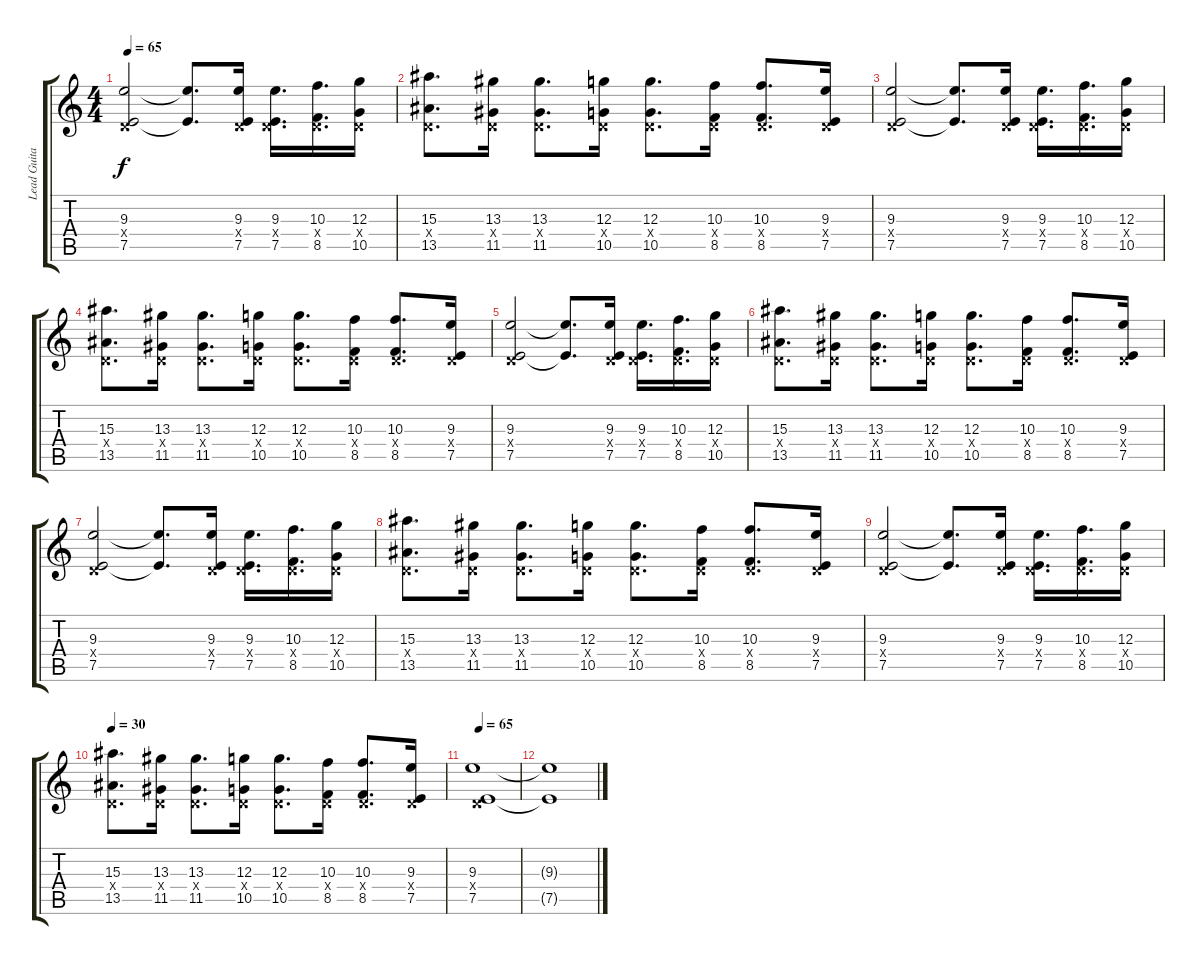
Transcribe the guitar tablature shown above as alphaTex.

\track ("Lead Guitar" "Lead Guita") {instrument electricguitarclean}
\staff {score tabs}
\tuning (E4 B3 G3 D3 A2 E2) {hide}
\ts (4 4)
\tempo 65
\clef g2
\ks c
(9.3 0.4{x} 7.5).2{dy f} (9.3{t} 7.5{t}).8{d} (9.3 0.4{x} 7.5).16 (9.3 0.4{x} 7.5).16{d} (10.3 0.4{x} 8.5).16{d} (12.3 0.4{x} 10.5).16 |
(15.3 0.4{x} 13.5).8{d} (13.3 0.4{x} 11.5).16 (13.3 0.4{x} 11.5).8{d} (12.3 0.4{x} 10.5).16 (12.3 0.4{x} 10.5).8{d} (10.3 0.4{x} 8.5).16 (10.3 0.4{x} 8.5).8{d} (9.3 0.4{x} 7.5).16 |
(9.3 0.4{x} 7.5).2 (9.3{t} 7.5{t}).8{d} (9.3 0.4{x} 7.5).16 (9.3 0.4{x} 7.5).16{d} (10.3 0.4{x} 8.5).16{d} (12.3 0.4{x} 10.5).16 |
(15.3 0.4{x} 13.5).8{d} (13.3 0.4{x} 11.5).16 (13.3 0.4{x} 11.5).8{d} (12.3 0.4{x} 10.5).16 (12.3 0.4{x} 10.5).8{d} (10.3 0.4{x} 8.5).16 (10.3 0.4{x} 8.5).8{d} (9.3 0.4{x} 7.5).16 |
(9.3 0.4{x} 7.5).2 (9.3{t} 7.5{t}).8{d} (9.3 0.4{x} 7.5).16 (9.3 0.4{x} 7.5).16{d} (10.3 0.4{x} 8.5).16{d} (12.3 0.4{x} 10.5).16 |
(15.3 0.4{x} 13.5).8{d} (13.3 0.4{x} 11.5).16 (13.3 0.4{x} 11.5).8{d} (12.3 0.4{x} 10.5).16 (12.3 0.4{x} 10.5).8{d} (10.3 0.4{x} 8.5).16 (10.3 0.4{x} 8.5).8{d} (9.3 0.4{x} 7.5).16 |
(9.3 0.4{x} 7.5).2 (9.3{t} 7.5{t}).8{d} (9.3 0.4{x} 7.5).16 (9.3 0.4{x} 7.5).16{d} (10.3 0.4{x} 8.5).16{d} (12.3 0.4{x} 10.5).16 |
(15.3 0.4{x} 13.5).8{d} (13.3 0.4{x} 11.5).16 (13.3 0.4{x} 11.5).8{d} (12.3 0.4{x} 10.5).16 (12.3 0.4{x} 10.5).8{d} (10.3 0.4{x} 8.5).16 (10.3 0.4{x} 8.5).8{d} (9.3 0.4{x} 7.5).16 |
(9.3 0.4{x} 7.5).2 (9.3{t} 7.5{t}).8{d} (9.3 0.4{x} 7.5).16 (9.3 0.4{x} 7.5).16{d} (10.3 0.4{x} 8.5).16{d} (12.3 0.4{x} 10.5).16 |
\tempo 30
(15.3 0.4{x} 13.5).8{d} (13.3 0.4{x} 11.5).16 (13.3 0.4{x} 11.5).8{d} (12.3 0.4{x} 10.5).16 (12.3 0.4{x} 10.5).8{d} (10.3 0.4{x} 8.5).16 (10.3 0.4{x} 8.5).8{d} (9.3 0.4{x} 7.5).16 |
\tempo 65
(9.3 0.4{x} 7.5).1{volume 0} |
(9.3{t} 7.5{t}).1
